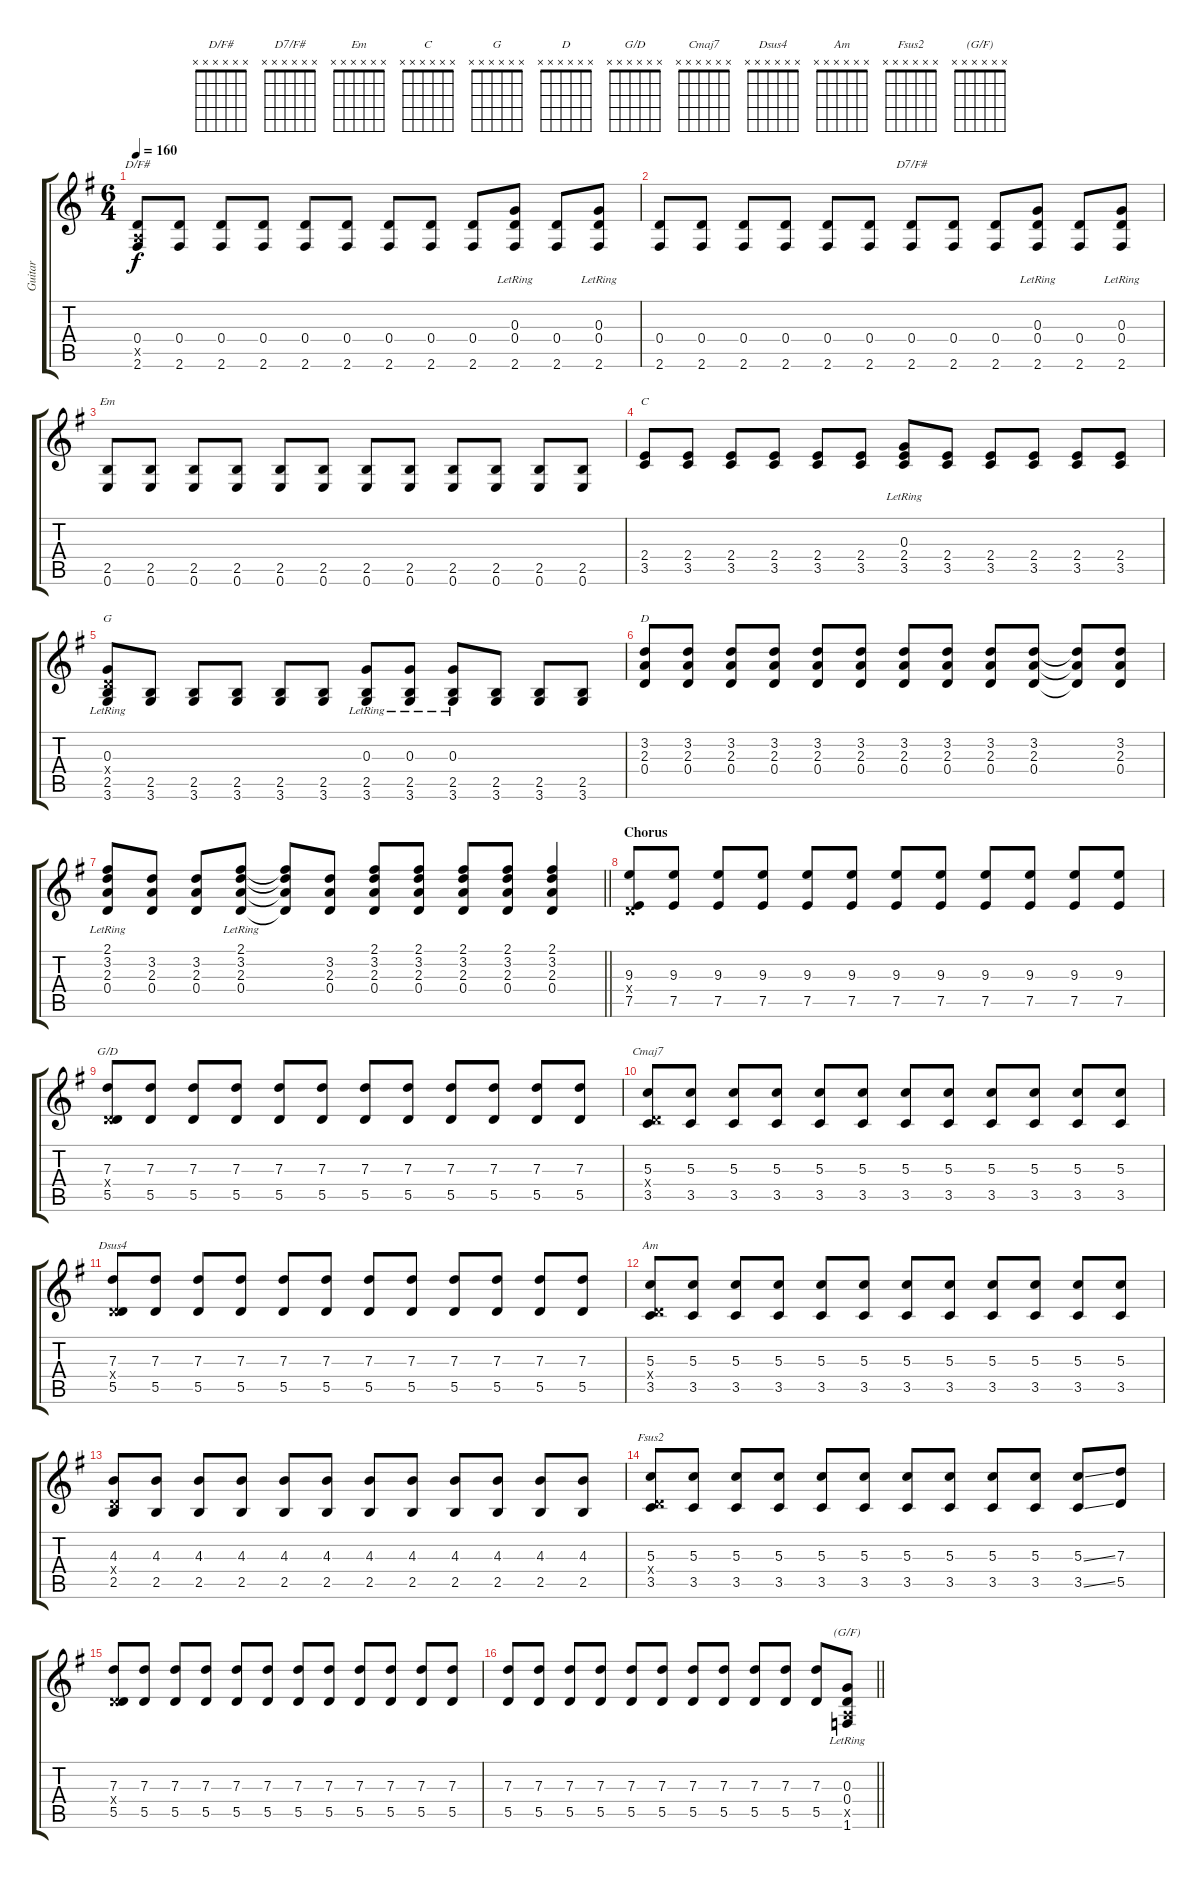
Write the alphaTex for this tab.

\track ("Guitar" "Guitar") {instrument electricguitarclean}
\staff {score tabs}
\tuning (E4 B3 G3 D3 A2 E2) {hide}
\chord ("D/F#" x x x x x x)
\chord ("D7/F#" x x x x x x)
\chord ("Em" x x x x x x)
\chord ("C" x x x x x x)
\chord ("G" x x x x x x)
\chord ("D" x x x x x x)
\chord ("G/D" x x x x x x)
\chord ("Cmaj7" x x x x x x)
\chord ("Dsus4" x x x x x x)
\chord ("Am" x x x x x x)
\chord ("Fsus2" x x x x x x)
\chord ("(G/F)" x x x x x x)
\ts (6 4)
\tempo 160
\clef g2
\ks g
(0.4 0.5{x} 2.6).8{ch "D/F#" dy f} (0.4 2.6).8 (0.4 2.6).8 (0.4 2.6).8 (0.4 2.6).8 (0.4 2.6).8 (0.4 2.6).8 (0.4 2.6).8 (0.4 2.6).8 (0.3{lr} 0.4 2.6).8 (0.4 2.6).8 (0.3{lr} 0.4 2.6).8 |
(0.4 2.6).8 (0.4 2.6).8 (0.4 2.6).8 (0.4 2.6).8 (0.4 2.6).8 (0.4 2.6).8 (0.4 2.6).8{ch "D7/F#"} (0.4 2.6).8 (0.4 2.6).8 (0.3{lr} 0.4 2.6).8 (0.4 2.6).8 (0.3{lr} 0.4 2.6).8 |
(2.5 0.6).8{ch "Em"} (2.5 0.6).8 (2.5 0.6).8 (2.5 0.6).8 (2.5 0.6).8 (2.5 0.6).8 (2.5 0.6).8 (2.5 0.6).8 (2.5 0.6).8 (2.5 0.6).8 (2.5 0.6).8 (2.5 0.6).8 |
(2.4 3.5).8{ch "C"} (2.4 3.5).8 (2.4 3.5).8 (2.4 3.5).8 (2.4 3.5).8 (2.4 3.5).8 (0.3{lr} 2.4 3.5).8 (2.4 3.5).8 (2.4 3.5).8 (2.4 3.5).8 (2.4 3.5).8 (2.4 3.5).8 |
(0.3{lr} 0.4{x} 2.5 3.6).8{ch "G"} (2.5 3.6).8 (2.5 3.6).8 (2.5 3.6).8 (2.5 3.6).8 (2.5 3.6).8 (0.3{lr} 2.5 3.6).8 (0.3{lr} 2.5 3.6).8 (0.3{lr} 2.5 3.6).8 (2.5 3.6).8 (2.5 3.6).8 (2.5 3.6).8 |
(3.2 2.3 0.4).8{ch "D"} (3.2 2.3 0.4).8 (3.2 2.3 0.4).8 (3.2 2.3 0.4).8 (3.2 2.3 0.4).8 (3.2 2.3 0.4).8 (3.2 2.3 0.4).8 (3.2 2.3 0.4).8 (3.2 2.3 0.4).8 (3.2 2.3 0.4).8 (3.2{t} 2.3{t} 0.4{t}).8 (3.2 2.3 0.4).8 |
\barLineRight lightlight
(2.1{lr} 3.2 2.3 0.4).8 (3.2 2.3 0.4).8 (3.2 2.3 0.4).8 (2.1{lr} 3.2 2.3 0.4).8 (2.1{t} 3.2{t} 2.3{t} 0.4{t}).8 (3.2 2.3 0.4).8 (2.1 3.2 2.3 0.4).8 (2.1 3.2 2.3 0.4).8 (2.1 3.2 2.3 0.4).8 (2.1 3.2 2.3 0.4).8 (2.1 3.2 2.3 0.4).4 |
\section ("" "Chorus")
(9.3 0.4{x} 7.5).8 (9.3 7.5).8 (9.3 7.5).8 (9.3 7.5).8 (9.3 7.5).8 (9.3 7.5).8 (9.3 7.5).8 (9.3 7.5).8 (9.3 7.5).8 (9.3 7.5).8 (9.3 7.5).8 (9.3 7.5).8 |
(7.3 0.4{x} 5.5).8{ch "G/D"} (7.3 5.5).8 (7.3 5.5).8 (7.3 5.5).8 (7.3 5.5).8 (7.3 5.5).8 (7.3 5.5).8 (7.3 5.5).8 (7.3 5.5).8 (7.3 5.5).8 (7.3 5.5).8 (7.3 5.5).8 |
(5.3 0.4{x} 3.5).8{ch "Cmaj7"} (5.3 3.5).8 (5.3 3.5).8 (5.3 3.5).8 (5.3 3.5).8 (5.3 3.5).8 (5.3 3.5).8 (5.3 3.5).8 (5.3 3.5).8 (5.3 3.5).8 (5.3 3.5).8 (5.3 3.5).8 |
(7.3 0.4{x} 5.5).8{ch "Dsus4"} (7.3 5.5).8 (7.3 5.5).8 (7.3 5.5).8 (7.3 5.5).8 (7.3 5.5).8 (7.3 5.5).8 (7.3 5.5).8 (7.3 5.5).8 (7.3 5.5).8 (7.3 5.5).8 (7.3 5.5).8 |
(5.3 0.4{x} 3.5).8{ch "Am"} (5.3 3.5).8 (5.3 3.5).8 (5.3 3.5).8 (5.3 3.5).8 (5.3 3.5).8 (5.3 3.5).8 (5.3 3.5).8 (5.3 3.5).8 (5.3 3.5).8 (5.3 3.5).8 (5.3 3.5).8 |
(4.3 0.4{x} 2.5).8 (4.3 2.5).8 (4.3 2.5).8 (4.3 2.5).8 (4.3 2.5).8 (4.3 2.5).8 (4.3 2.5).8 (4.3 2.5).8 (4.3 2.5).8 (4.3 2.5).8 (4.3 2.5).8 (4.3 2.5).8 |
(5.3 0.4{x} 3.5).8{ch "Fsus2"} (5.3 3.5).8 (5.3 3.5).8 (5.3 3.5).8 (5.3 3.5).8 (5.3 3.5).8 (5.3 3.5).8 (5.3 3.5).8 (5.3 3.5).8 (5.3 3.5).8 (5.3{ss} 3.5{ss}).8 (7.3 5.5).8 |
(7.3 0.4{x} 5.5).8 (7.3 5.5).8 (7.3 5.5).8 (7.3 5.5).8 (7.3 5.5).8 (7.3 5.5).8 (7.3 5.5).8 (7.3 5.5).8 (7.3 5.5).8 (7.3 5.5).8 (7.3 5.5).8 (7.3 5.5).8 |
\barLineRight lightlight
(7.3 5.5).8 (7.3 5.5).8 (7.3 5.5).8 (7.3 5.5).8 (7.3 5.5).8 (7.3 5.5).8 (7.3 5.5).8 (7.3 5.5).8 (7.3 5.5).8 (7.3 5.5).8 (7.3 5.5).8 (0.3{lr} 0.4 0.5{x} 1.6).8{ch "(G/F)" instrument overdrivenguitar}
